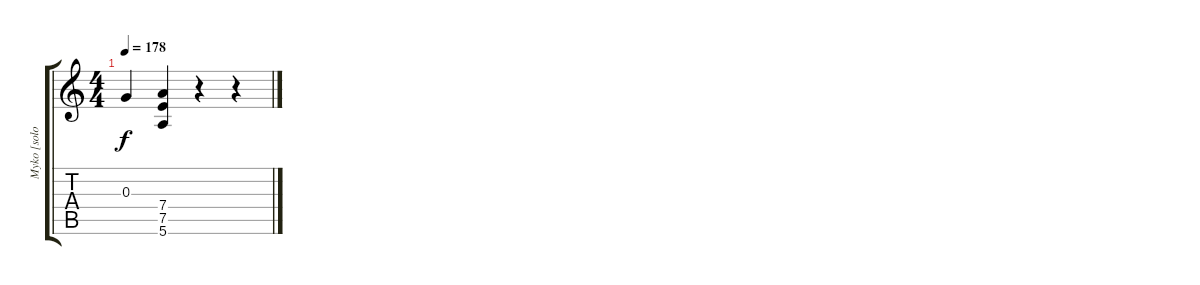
\track ("Myko [solo]" "Myko [solo") {instrument overdrivenguitar}
\staff {score tabs}
\tuning (E4 B3 G3 D3 A2 E2) {hide}
\ts (4 4)
\tempo 178
\clef g2
\ks c
0.3.4{dy f} (7.4{t} 7.5{t} 5.6{t}).4 r.4 r.4
